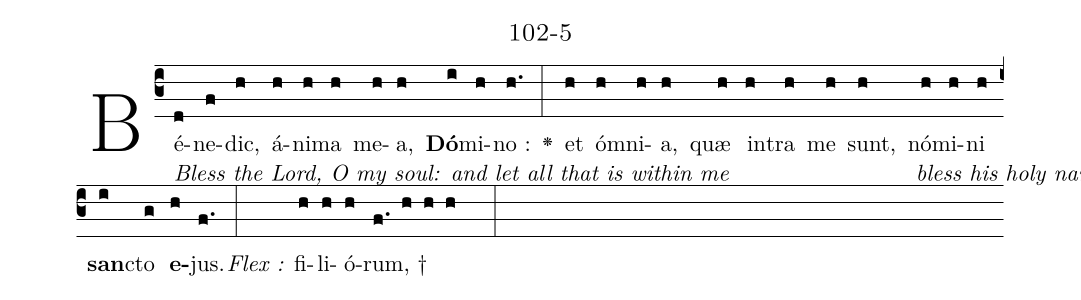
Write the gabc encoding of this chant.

name: 102-5;
%%
(c3)Bé[Bless the Lord, O my soul: and let all that is within me](d)ne(f)dic,(h) á(h)ni(h)ma(h) me(h)a,(h) <b>Dó</b>(i)mi(h)no :(h.) <v>\greheightstar</v>(:) et(h) óm(h)ni(h)a,(h) quæ(h) in(h)tra(h) me(h) sunt,(h) nó[ bless his holy name.](h)mi(h)ni(h) <b>san</b>(i)cto(g) <b>e</b>(h)jus.(f.) (:)
<i>Flex :</i>()  fi(h)li(h)ó(h)rum, †(f. h h h  :)

%E(h) u(h) o(i) u(g) a(h) e.(f.) (:)
